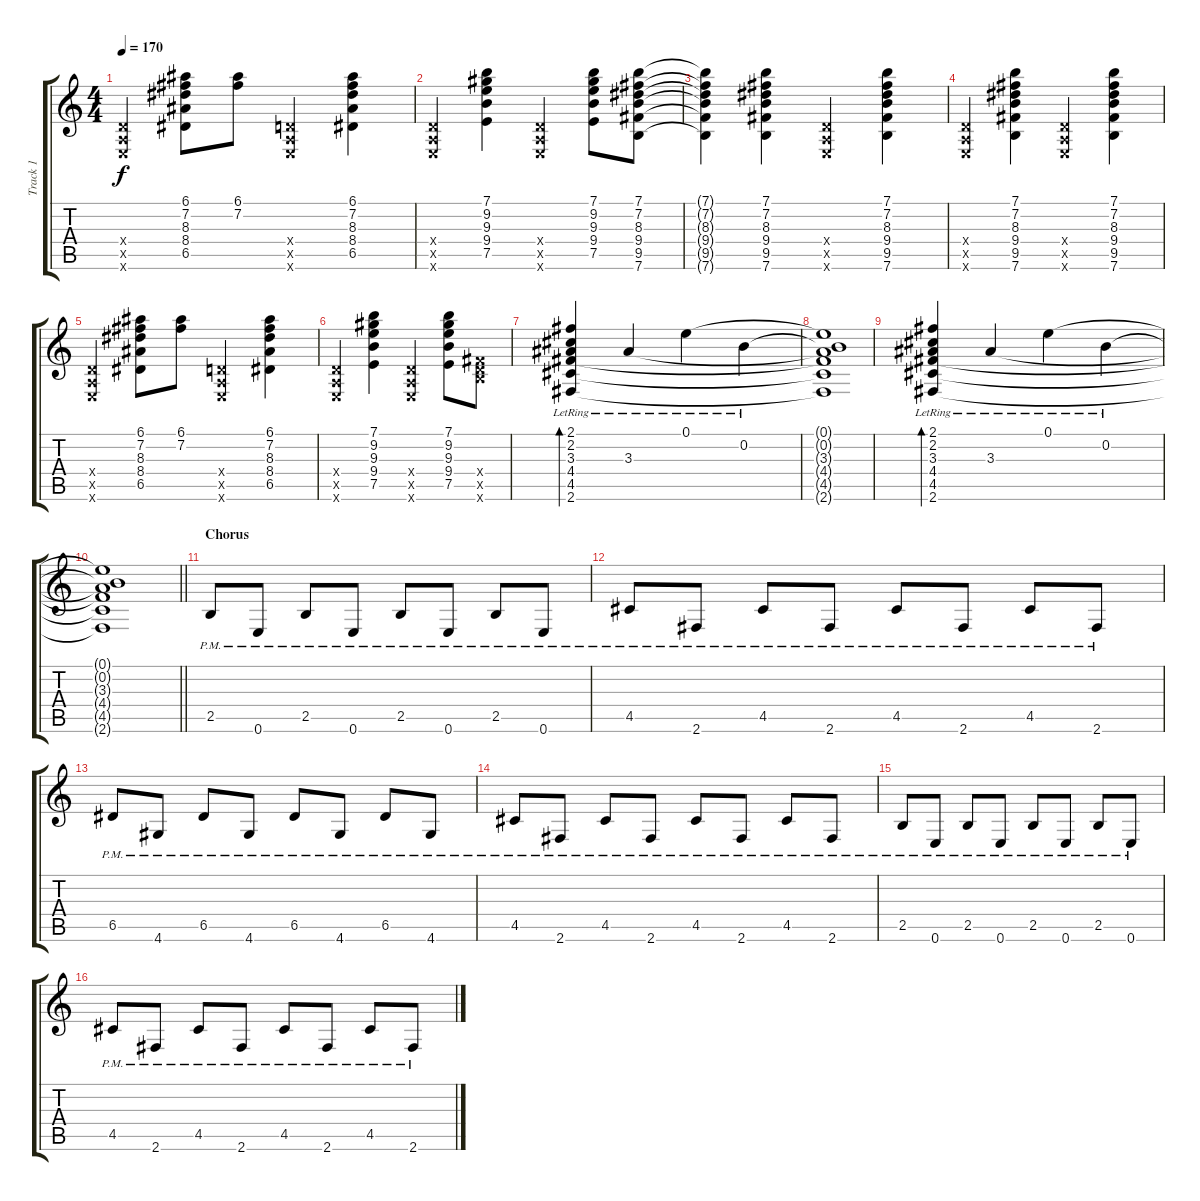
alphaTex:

\track ("Track 1" "Track 1") {instrument acousticguitarsteel}
\staff {score tabs}
\tuning (E4 B3 G3 D3 A2 E2) {hide}
\ts (4 4)
\tempo 170
\clef g2
\ks c
(0.4{x} 0.5{x} 0.6{x}).4{dy f} (6.1 7.2 8.3 8.4 6.5).8 (6.1 7.2).8 (0.4{x} 0.5{x} 0.6{x}).4 (6.1 7.2 8.3 8.4 6.5).4 |
(0.4{x} 0.5{x} 0.6{x}).4 (7.1 9.2 9.3 9.4 7.5).4 (0.4{x} 0.5{x} 0.6{x}).4 (7.1 9.2 9.3 9.4 7.5).8 (7.1 7.2 8.3 9.4 9.5 7.6).8 |
(7.1{t} 7.2{t} 8.3{t} 9.4{t} 9.5{t} 7.6{t}).4 (7.1 7.2 8.3 9.4 9.5 7.6).4 (0.4{x} 0.5{x} 0.6{x}).4 (7.1 7.2 8.3 9.4 9.5 7.6).4 |
(0.4{x} 0.5{x} 0.6{x}).4 (7.1 7.2 8.3 9.4 9.5 7.6).4 (0.4{x} 0.5{x} 0.6{x}).4 (7.1 7.2 8.3 9.4 9.5 7.6).4 |
(0.4{x} 0.5{x} 0.6{x}).4 (6.1 7.2 8.3 8.4 6.5).8 (6.1 7.2).8 (0.4{x} 0.5{x} 0.6{x}).4 (6.1 7.2 8.3 8.4 6.5).4 |
(0.4{x} 0.5{x} 0.6{x}).4 (7.1 9.2 9.3 9.4 7.5).4 (0.4{x} 0.5{x} 0.6{x}).4 (7.1 9.2 9.3 9.4 7.5).8 (0.4{x} 9.5{x} 7.6{x}).8 |
(2.1{lr} 2.2{lr} 3.3{lr} 4.4{lr} 4.5{lr} 2.6{lr}).4{bd 120} 3.3{lr}.4 0.1{lr}.4 0.2{lr}.4 |
(0.1{t} 0.2{t} 3.3{t} 4.4{t} 4.5{t} 2.6{t}).1 |
(2.1{lr} 2.2{lr} 3.3{lr} 4.4{lr} 4.5{lr} 2.6{lr}).4{bd 120} 3.3{lr}.4 0.1{lr}.4 0.2{lr}.4 |
\barLineRight lightlight
(0.1{t} 0.2{t} 3.3{t} 4.4{t} 4.5{t} 2.6{t}).1 |
\section ("" "Chorus")
2.5{pm}.8 0.6{pm}.8 2.5{pm}.8 0.6{pm}.8 2.5{pm}.8 0.6{pm}.8 2.5{pm}.8 0.6{pm}.8 |
4.5{pm}.8 2.6{pm}.8 4.5{pm}.8 2.6{pm}.8 4.5{pm}.8 2.6{pm}.8 4.5{pm}.8 2.6{pm}.8 |
6.5{pm}.8 4.6{pm}.8 6.5{pm}.8 4.6{pm}.8 6.5{pm}.8 4.6{pm}.8 6.5{pm}.8 4.6{pm}.8 |
4.5{pm}.8 2.6{pm}.8 4.5{pm}.8 2.6{pm}.8 4.5{pm}.8 2.6{pm}.8 4.5{pm}.8 2.6{pm}.8 |
2.5{pm}.8 0.6{pm}.8 2.5{pm}.8 0.6{pm}.8 2.5{pm}.8 0.6{pm}.8 2.5{pm}.8 0.6{pm}.8 |
4.5{pm}.8 2.6{pm}.8 4.5{pm}.8 2.6{pm}.8 4.5{pm}.8 2.6{pm}.8 4.5{pm}.8 2.6{pm}.8
